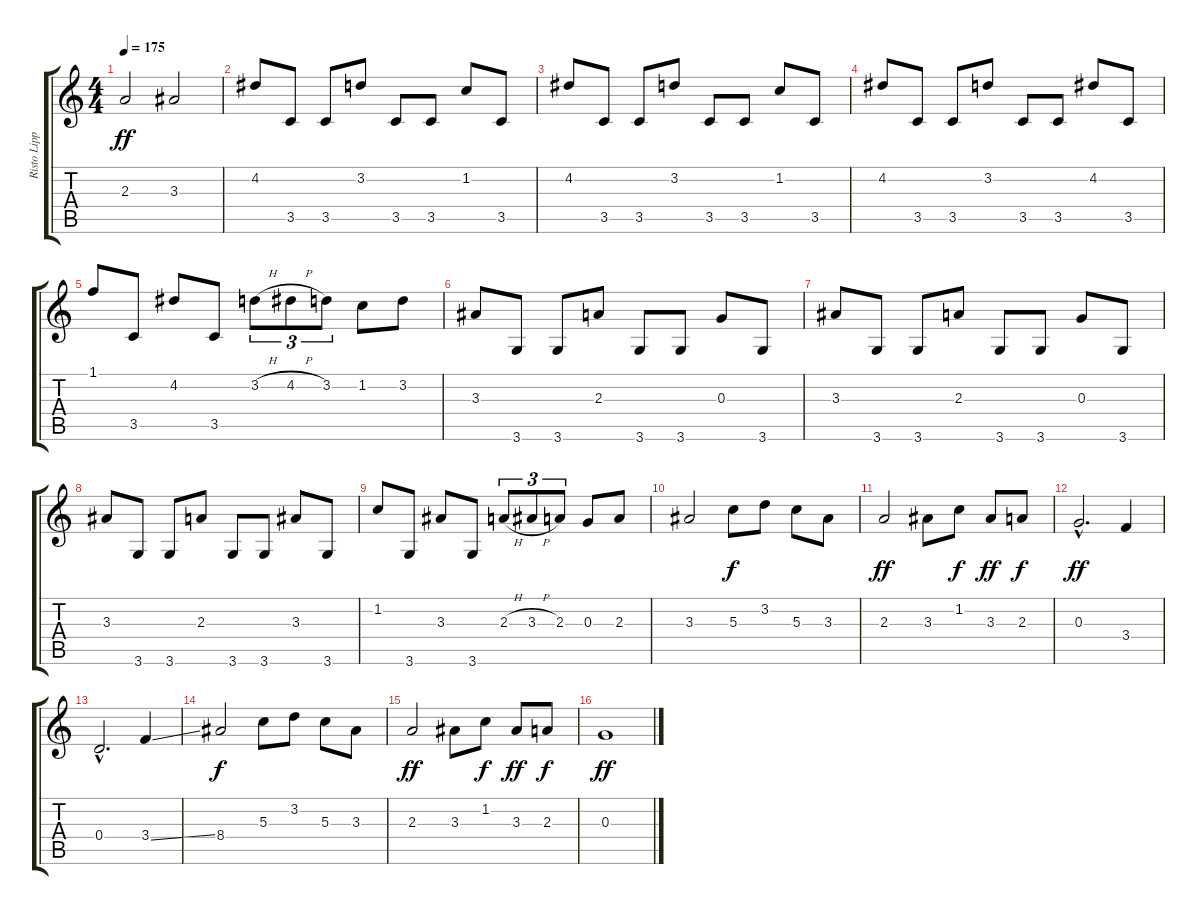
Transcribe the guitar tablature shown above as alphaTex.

\track ("Risto Lipponen-Lead Distortion" "Risto Lipp") {instrument distortionguitar}
\staff {score tabs}
\tuning (E4 B3 G3 D3 A2 E2) {hide}
\ts (4 4)
\tempo 175
\clef g2
\ks c
2.3.2{dy ff} 3.3.2 |
4.2.8 3.5.8 3.5.8 3.2.8 3.5.8 3.5.8 1.2.8 3.5.8 |
4.2.8 3.5.8 3.5.8 3.2.8 3.5.8 3.5.8 1.2.8 3.5.8 |
4.2.8 3.5.8 3.5.8 3.2.8 3.5.8 3.5.8 4.2.8 3.5.8 |
1.1.8 3.5.8 4.2.8 3.5.8 3.2{h}.8{tu (3 2)} 4.2{h}.8{tu (3 2)} 3.2.8{tu (3 2)} 1.2.8 3.2.8 |
3.3.8 3.6.8 3.6.8 2.3.8 3.6.8 3.6.8 0.3.8 3.6.8 |
3.3.8 3.6.8 3.6.8 2.3.8 3.6.8 3.6.8 0.3.8 3.6.8 |
3.3.8 3.6.8 3.6.8 2.3.8 3.6.8 3.6.8 3.3.8 3.6.8 |
1.2.8 3.6.8 3.3.8 3.6.8 2.3{h}.8{tu (3 2)} 3.3{h}.8{tu (3 2)} 2.3.8{tu (3 2)} 0.3.8 2.3.8 |
3.3.2 5.3.8{dy f} 3.2.8 5.3.8 3.3.8 |
2.3.2{dy ff} 3.3.8 1.2.8{dy f} 3.3.8{dy ff} 2.3.8{dy f} |
0.3{hac}.2{d dy ff} 3.4.4 |
0.4{hac}.2{d} 3.4{ss}.4 |
8.4.2{dy f} 5.3.8 3.2.8 5.3.8 3.3.8 |
2.3.2{dy ff} 3.3.8 1.2.8{dy f} 3.3.8{dy ff} 2.3.8{dy f} |
0.3.1{dy ff}
